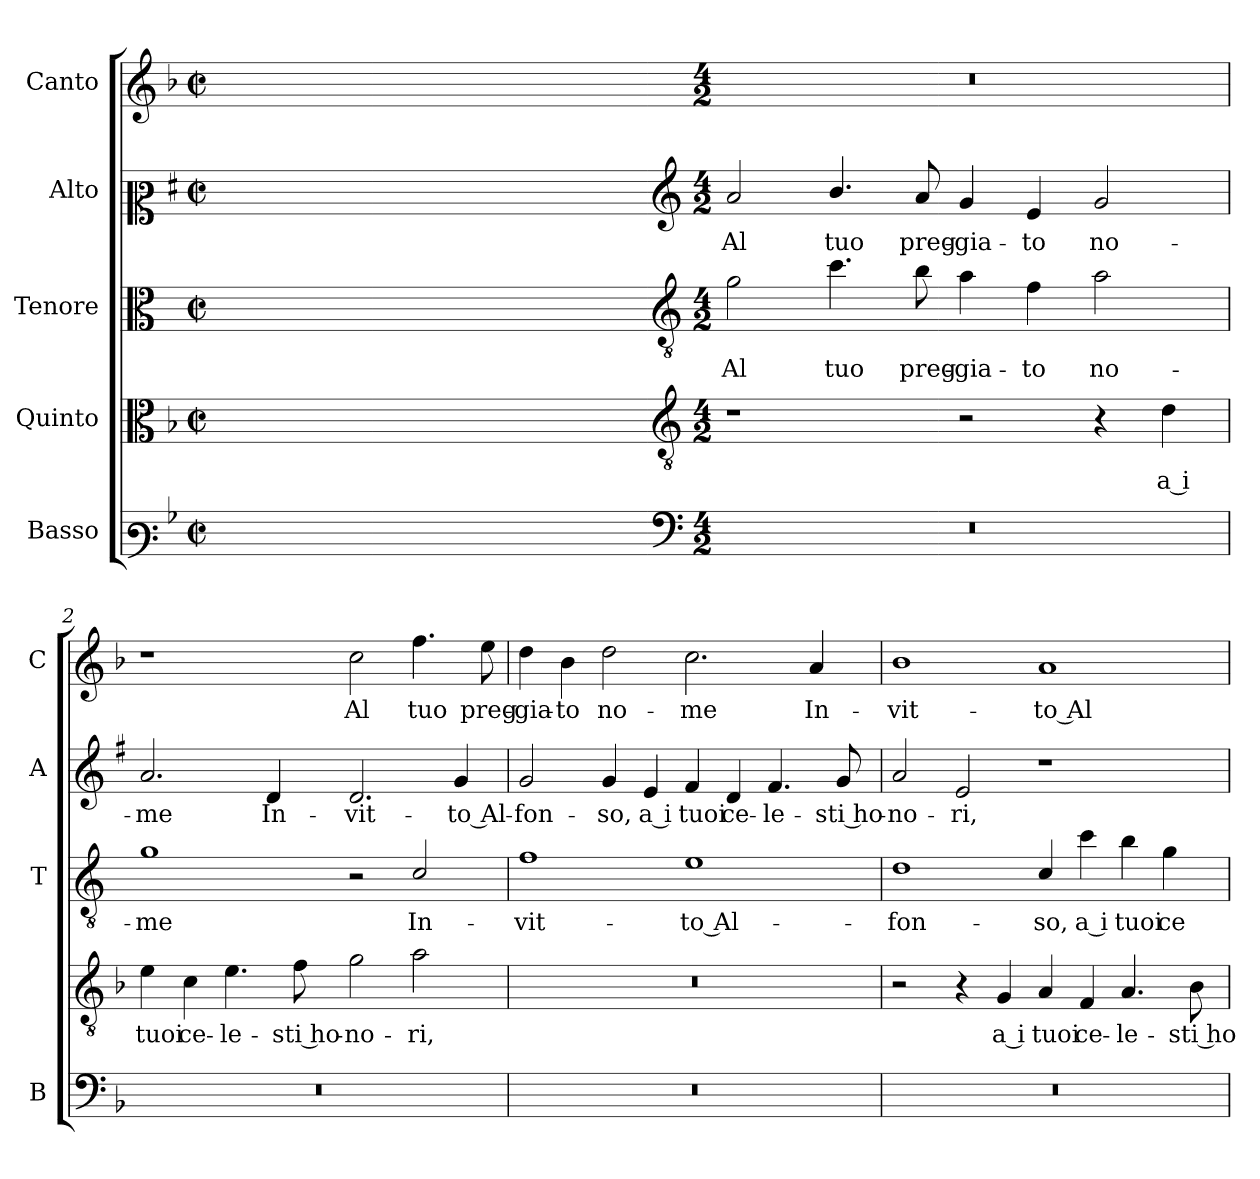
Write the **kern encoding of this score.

**kern	**kern	**text	**kern	**text	**kern	**text	**kern	**text
*part5	*part4	*part4	*part3	*part3	*part2	*part2	*part1	*part1
*staff5	*staff4	*staff4	*staff3	*staff3	*staff2	*staff2	*staff1	*staff1
*I"Basso	*I"Quinto	*	*I"Tenore	*	*I"Alto	*	*I"Canto	*
*I'B	*	*	*I'T	*	*I'A	*	*I'C	*
*clefF3	*clefC3	*	*clefC3	*	*clefC2	*	*clefG2	*
*	*	*	*ITrd4c7	*	*ITrd1c2	*	*	*
*k[b-]	*k[b-]	*	*k[b-]	*	*k[b-]	*	*k[b-]	*
*F:	*F:	*	*F:	*	*F:	*	*F:	*
*M2/2	*M2/2	*	*M2/2	*	*M2/2	*	*M2/2	*
*met(c|)	*met(c|)	*	*met(c|)	*	*met(c|)	*	*met(c|)	*
=	=	=	=	=	=	=	=	=
1ryy	1ryy	.	1ryy	.	1ryy	.	1ryy	.
=1X-	=1X-	=1X-	=1X-	=1X-	=1X-	=1X-	=1X-	=1X-
4ryy	4ryy	.	4ryy	.	4ryy	.	4ryy	.
4ryy	4ryy	.	4ryy	.	4ryy	.	4ryy	.
4ryy	4ryy	.	4ryy	.	4ryy	.	4ryy	.
4ryy	4ryy	.	4ryy	.	4ryy	.	4ryy	.
=1-	=1-	=1-	=1-	=1-	=1-	=1-	=1-	=1-
*clefF4	*clefGv2	*	*clefGv2	*	*clefG2	*	*	*
*M4/2	*M4/2	*	*M4/2	*	*M4/2	*	*M4/2	*
!	!	!	!	!LO:LY:b	!	!LO:LY:b	!	!
0r	1r	.	2c\	Al	2g/	Al	0r	.
!	!	!	!	!LO:LY:b	!	!LO:LY:b	!	!
.	.	.	4.f\	tuo	4.a/	tuo	.	.
!	!	!	!	!LO:LY:b	!	!LO:LY:b	!	!
.	.	.	8e\	preg-	8g/	preg-	.	.
!	!	!	!	!LO:LY:b	!	!LO:LY:b	!	!
.	2r	.	4d\	-gia-	4f/	-gia-	.	.
!	!	!	!	!LO:LY:b	!	!LO:LY:b	!	!
.	.	.	4B-\	-to	4d/	-to	.	.
!	!	!	!	!LO:LY:b	!	!LO:LY:b	!	!
.	4r	.	2d\	no-	2f/	no-	.	.
!	!	!LO:LY:b	!	!	!	!	!	!
.	4d\	a i	.	.	.	.	.	.
=2	=2	=2	=2	=2	=2	=2	=2	=2
!	!	!LO:LY:b	!	!LO:LY:b	!	!LO:LY:b	!	!
0r	4e\	tuoi	1c	-me	2.g/	-me	1r	.
!	!	!LO:LY:b	!	!	!	!	!	!
.	4c\	ce-	.	.	.	.	.	.
!	!	!LO:LY:b	!	!	!	!	!	!
.	4.e\	-le-	.	.	.	.	.	.
!	!	!	!	!	!	!LO:LY:b	!	!
.	.	.	.	.	4c/	In-	.	.
!	!	!LO:LY:b	!	!	!	!	!	!
.	8f\	-sti ho-	.	.	.	.	.	.
!	!	!LO:LY:b	!	!	!	!LO:LY:b	!	!LO:LY:b
.	2g\	-no-	2r	.	2.c/	-vit-	2cc\	Al
!	!	!LO:LY:b	!	!LO:LY:b	!	!	!	!LO:LY:b
.	2a\	-ri,	2F/	In-	.	.	4.ff\	tuo
!	!	!	!	!	!	!LO:LY:b	!	!
.	.	.	.	.	4f/	-to Al-	.	.
!	!	!	!	!	!	!	!	!LO:LY:b
.	.	.	.	.	.	.	8ee\	preg-
!!LO:LB:g=z
=3	=3	=3	=3	=3	=3	=3	=3	=3
!	!	!	!	!LO:LY:b	!	!LO:LY:b	!	!LO:LY:b
0r	0r	.	1B-	-vit-	2f/	-fon-	4dd\	-gia-
!	!	!	!	!	!	!	!	!LO:LY:b
.	.	.	.	.	.	.	4b-\	-to
!	!	!	!	!	!	!LO:LY:b	!	!LO:LY:b
.	.	.	.	.	4f/	-so,	2dd\	no-
!	!	!	!	!	!	!LO:LY:b	!	!
.	.	.	.	.	4d/	a i	.	.
!	!	!	!	!LO:LY:b	!	!LO:LY:b	!	!LO:LY:b
.	.	.	1A	-to Al-	4e/	tuoi	2.cc\	-me
!	!	!	!	!	!	!LO:LY:b	!	!
.	.	.	.	.	4c/	ce-	.	.
!	!	!	!	!	!	!LO:LY:b	!	!
.	.	.	.	.	4.e/	-le-	.	.
!	!	!	!	!	!	!	!	!LO:LY:b
.	.	.	.	.	.	.	4a/	In-
!	!	!	!	!	!	!LO:LY:b	!	!
.	.	.	.	.	8f/	-sti ho-	.	.
=4	=4	=4	=4	=4	=4	=4	=4	=4
!	!	!	!	!LO:LY:b	!	!LO:LY:b	!	!LO:LY:b
0r	2r	.	1G	-fon-	2g/	-no-	1b-	-vit-
!	!	!	!	!	!	!LO:LY:b	!	!
.	4r	.	.	.	2d/	-ri,	.	.
!	!	!LO:LY:b	!	!	!	!	!	!
.	4G/	a i	.	.	.	.	.	.
!	!	!LO:LY:b	!	!LO:LY:b	!	!	!	!LO:LY:b
.	4A/	tuoi	4F/	-so,	1r	.	1a	-to Al-
!	!	!LO:LY:b	!	!LO:LY:b	!	!	!	!
.	4F/	ce-	4f\	a i	.	.	.	.
!	!	!LO:LY:b	!	!LO:LY:b	!	!	!	!
.	4.A/	-le-	4e\	tuoi	.	.	.	.
!	!	!	!	!LO:LY:b	!	!	!	!
.	.	.	4c\	ce-	.	.	.	.
!	!	!LO:LY:b	!	!	!	!	!	!
.	8B-\	-sti ho-	.	.	.	.	.	.
=	=	=	=	=	=	=	=	=
*-	*-	*-	*-	*-	*-	*-	*-	*-
